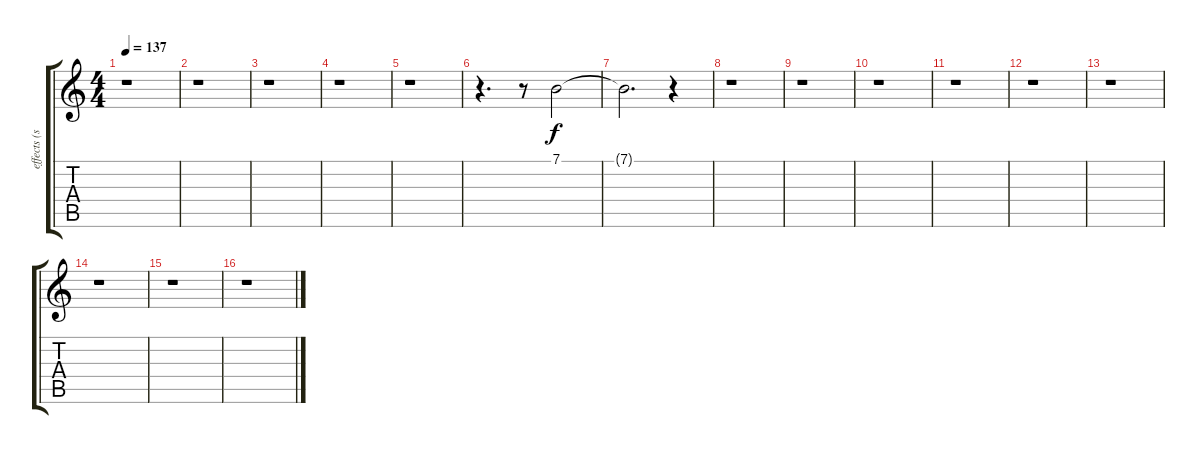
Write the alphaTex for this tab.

\track ("effects (ss-bn-gfn)" "effects (s") {instrument seashore}
\staff {score tabs}
\tuning (E4 B3 G3 D3 A2 E2) {hide}
\ts (4 4)
\tempo 137
\clef g2
\ks c
r.1{dy f} |
r.1 |
r.1 |
r.1 |
r.1 |
r.4{d} r.8 7.1.2 |
7.1{t}.2{d} r.4 |
r.1 |
r.1 |
r.1 |
r.1 |
r.1 |
r.1 |
r.1 |
r.1 |
r.1
